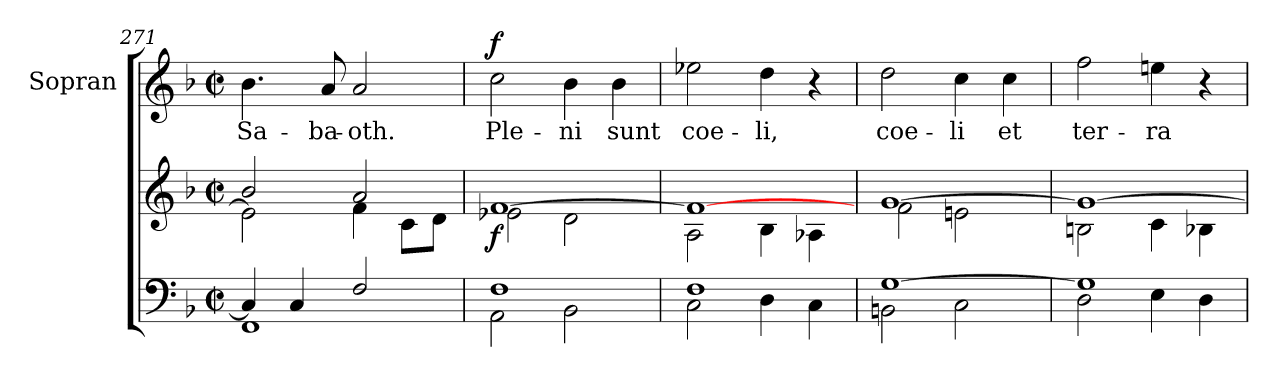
**kern	**kern	**dynam	**kern	**text	**dynam
*part2	*part2	*part2	*part1	*part1	*part1
*staff3	*staff2	*staff2/3	*staff1	*staff1	*staff1
*	*	*	*I"Sopran	*	*
*	*	*	*I'S.	*	*
*clefF4	*clefG2	*	*clefG2	*	*
*k[b-]	*k[b-]	*	*k[b-]	*	*
*F:	*F:	*	*F:	*	*
*M2/2	*M2/2	*	*M2/2	*	*
*met(c|)	*met(c|)	*	*met(c|)	*	*
=271	=271	=271	=271	=271	=271
*^	*^	*	*	*	*
!	!	!	!	!	!	!LO:LY:b	!
4C/]	1FF	2b-/	2e\]	.	4.b-\	Sa-	.
4C/	.	.	.	.	.	.	.
!	!	!	!	!	!	!LO:LY:b	!
.	.	.	.	.	8a/	-ba-	.
!	!	!	!	!	!	!LO:LY:b	!
2F/	.	2a/	4f\	.	2a/	-oth.	.
.	.	.	8c\L	.	.	.	.
.	.	.	8d\J	.	.	.	.
!!LO:LB:g=z
=272	=272	=272	=272	=272	=272	=272	=272
!	!	!	!	!LO:DY:b	!	!LO:LY:b	!LO:DY:a
1F	2AA\	[>1f	2e-X\	f	2cc\	Ple-	f
!	!	!	!	!	!	!LO:LY:b	!
.	2BB-\	.	2d\	.	4b-\	-ni	.
!	!	!	!	!	!	!LO:LY:b	!
.	.	.	.	.	4b-\	sunt	.
=273	=273	=273	=273	=273	=273	=273	=273
!	!	!	!	!	!	!LO:LY:b	!
1F	2C\	1f_	2A\	.	2ee-X\	coe-	.
!	!	!	!	!	!	!LO:LY:b	!
.	4D\	.	4B-\	.	4dd\	-li,	.
.	4C\	.	4A-X\	.	4r	.	.
=274	=274	=274	=274	=274	=274	=274	=274
!	!	!	!	!	!	!LO:LY:b	!
[>1G	2BBn\	[>1g	2f\	.	2dd\	coe-	.
!	!	!	!	!	!	!LO:LY:b	!
.	2C\	.	2en\	.	4cc\	-li	.
!	!	!	!	!	!	!LO:LY:b	!
.	.	.	.	.	4cc\	et	.
=275	=275	=275	=275	=275	=275	=275	=275
!	!	!	!	!	!	!LO:LY:b	!
1G]	2D\	1g_	2Bn\	.	2ff\	ter-	.
!	!	!	!	!	!	!LO:LY:b	!
.	4E\	.	4c\	.	4een\	-ra	.
.	4D\	.	4B-X\	.	4r	.	.
*v	*v	*	*	*	*	*	*
*	*v	*v	*	*	*	*
=	=	=	=	=	=
*-	*-	*-	*-	*-	*-
